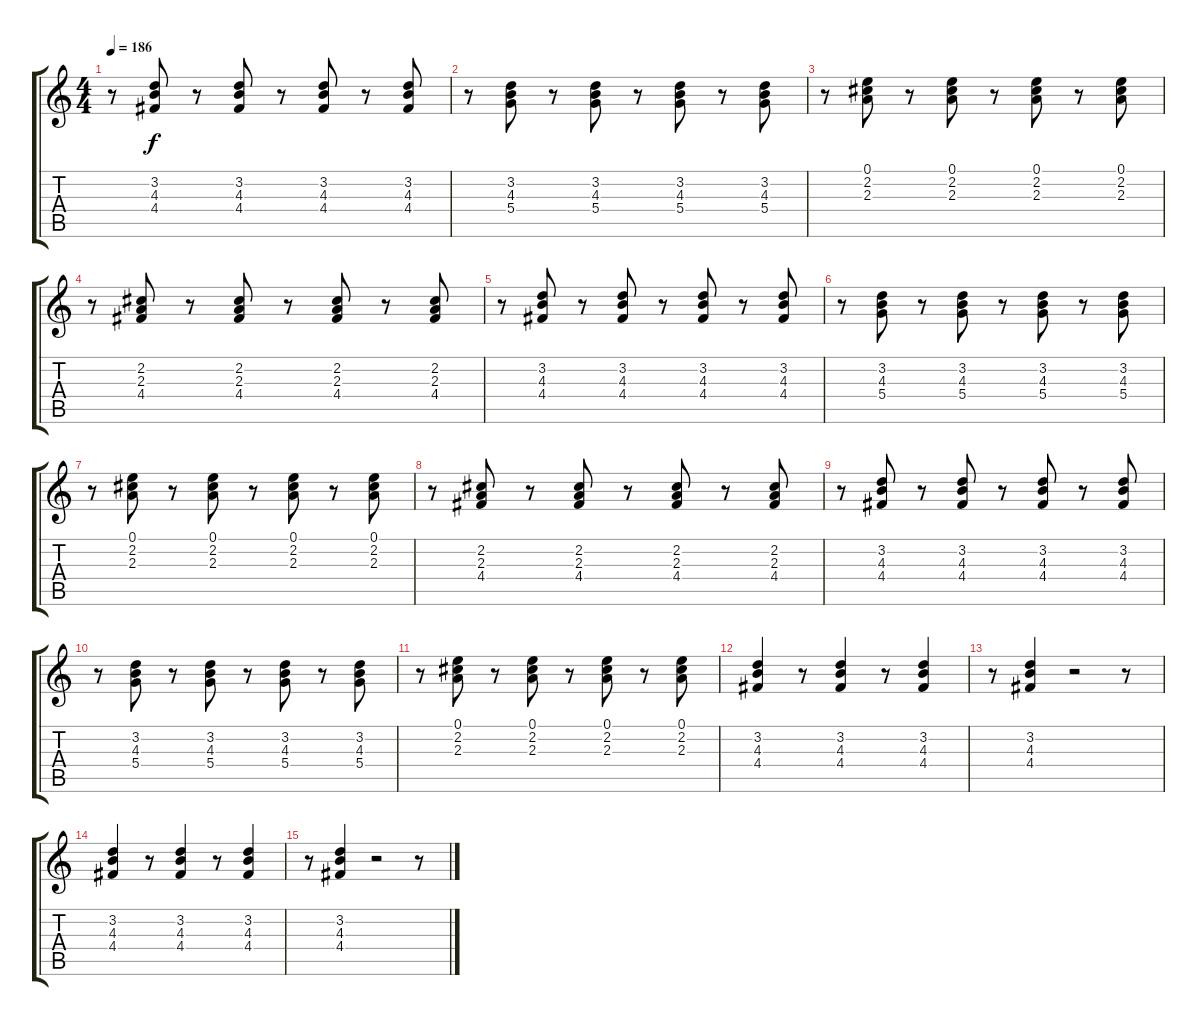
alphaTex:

\track "" {instrument overdrivenguitar}
\staff {score tabs}
\tuning (E4 B3 G3 D3 A2 E2) {hide}
\ts (4 4)
\tempo 186
\clef g2
\ks c
r.8{dy f} (3.2 4.3 4.4).8 r.8 (3.2 4.3 4.4).8 r.8 (3.2 4.3 4.4).8 r.8 (3.2 4.3 4.4).8 |
r.8 (3.2 4.3 5.4).8 r.8 (3.2 4.3 5.4).8 r.8 (3.2 4.3 5.4).8 r.8 (3.2 4.3 5.4).8 |
r.8 (0.1 2.2 2.3).8 r.8 (0.1 2.2 2.3).8 r.8 (0.1 2.2 2.3).8 r.8 (0.1 2.2 2.3).8 |
r.8 (2.2 2.3 4.4).8 r.8 (2.2 2.3 4.4).8 r.8 (2.2 2.3 4.4).8 r.8 (2.2 2.3 4.4).8 |
r.8 (3.2 4.3 4.4).8 r.8 (3.2 4.3 4.4).8 r.8 (3.2 4.3 4.4).8 r.8 (3.2 4.3 4.4).8 |
r.8 (3.2 4.3 5.4).8 r.8 (3.2 4.3 5.4).8 r.8 (3.2 4.3 5.4).8 r.8 (3.2 4.3 5.4).8 |
r.8 (0.1 2.2 2.3).8 r.8 (0.1 2.2 2.3).8 r.8 (0.1 2.2 2.3).8 r.8 (0.1 2.2 2.3).8 |
r.8 (2.2 2.3 4.4).8 r.8 (2.2 2.3 4.4).8 r.8 (2.2 2.3 4.4).8 r.8 (2.2 2.3 4.4).8 |
r.8 (3.2 4.3 4.4).8 r.8 (3.2 4.3 4.4).8 r.8 (3.2 4.3 4.4).8 r.8 (3.2 4.3 4.4).8 |
r.8 (3.2 4.3 5.4).8 r.8 (3.2 4.3 5.4).8 r.8 (3.2 4.3 5.4).8 r.8 (3.2 4.3 5.4).8 |
r.8 (0.1 2.2 2.3).8 r.8 (0.1 2.2 2.3).8 r.8 (0.1 2.2 2.3).8 r.8 (0.1 2.2 2.3).8 |
(3.2 4.3 4.4).4 r.8 (3.2 4.3 4.4).4 r.8 (3.2 4.3 4.4).4 |
r.8 (3.2 4.3 4.4).4 r.2 r.8 |
(3.2 4.3 4.4).4 r.8 (3.2 4.3 4.4).4 r.8 (3.2 4.3 4.4).4 |
r.8 (3.2 4.3 4.4).4 r.2 r.8
